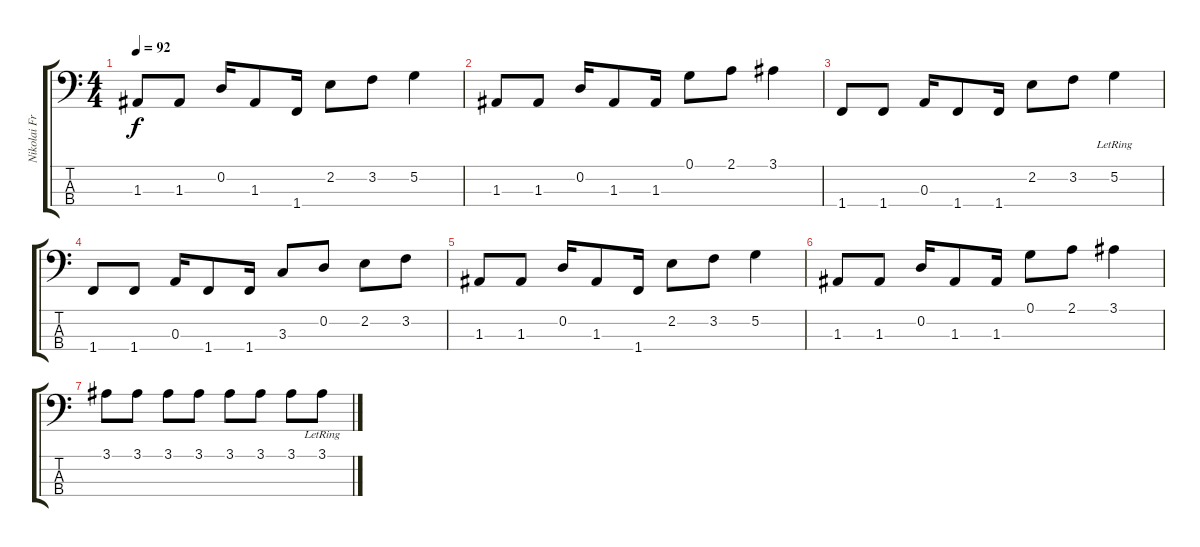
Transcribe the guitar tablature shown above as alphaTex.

\track ("Nikolai Fraiture" "Nikolai Fr") {instrument electricbasspick}
\staff {score tabs}
\tuning (G2 D2 A1 E1) {hide}
\ts (4 4)
\tempo 92
\clef f4
\ks c
1.3.8{dy f} 1.3.8 0.2.16 1.3.8 1.4.16 2.2.8 3.2.8 5.2.4 |
1.3.8 1.3.8 0.2.16 1.3.8 1.3.16 0.1.8 2.1.8 3.1.4 |
1.4.8 1.4.8 0.3.16 1.4.8 1.4.16 2.2.8 3.2.8 5.2{lr}.4 |
1.4.8 1.4.8 0.3.16 1.4.8 1.4.16 3.3.8 0.2.8 2.2.8 3.2.8 |
1.3.8 1.3.8 0.2.16 1.3.8 1.4.16 2.2.8 3.2.8 5.2.4 |
1.3.8 1.3.8 0.2.16 1.3.8 1.3.16 0.1.8 2.1.8 3.1.4 |
3.1.8 3.1.8 3.1.8 3.1.8 3.1.8 3.1.8 3.1.8 3.1{lr}.8
